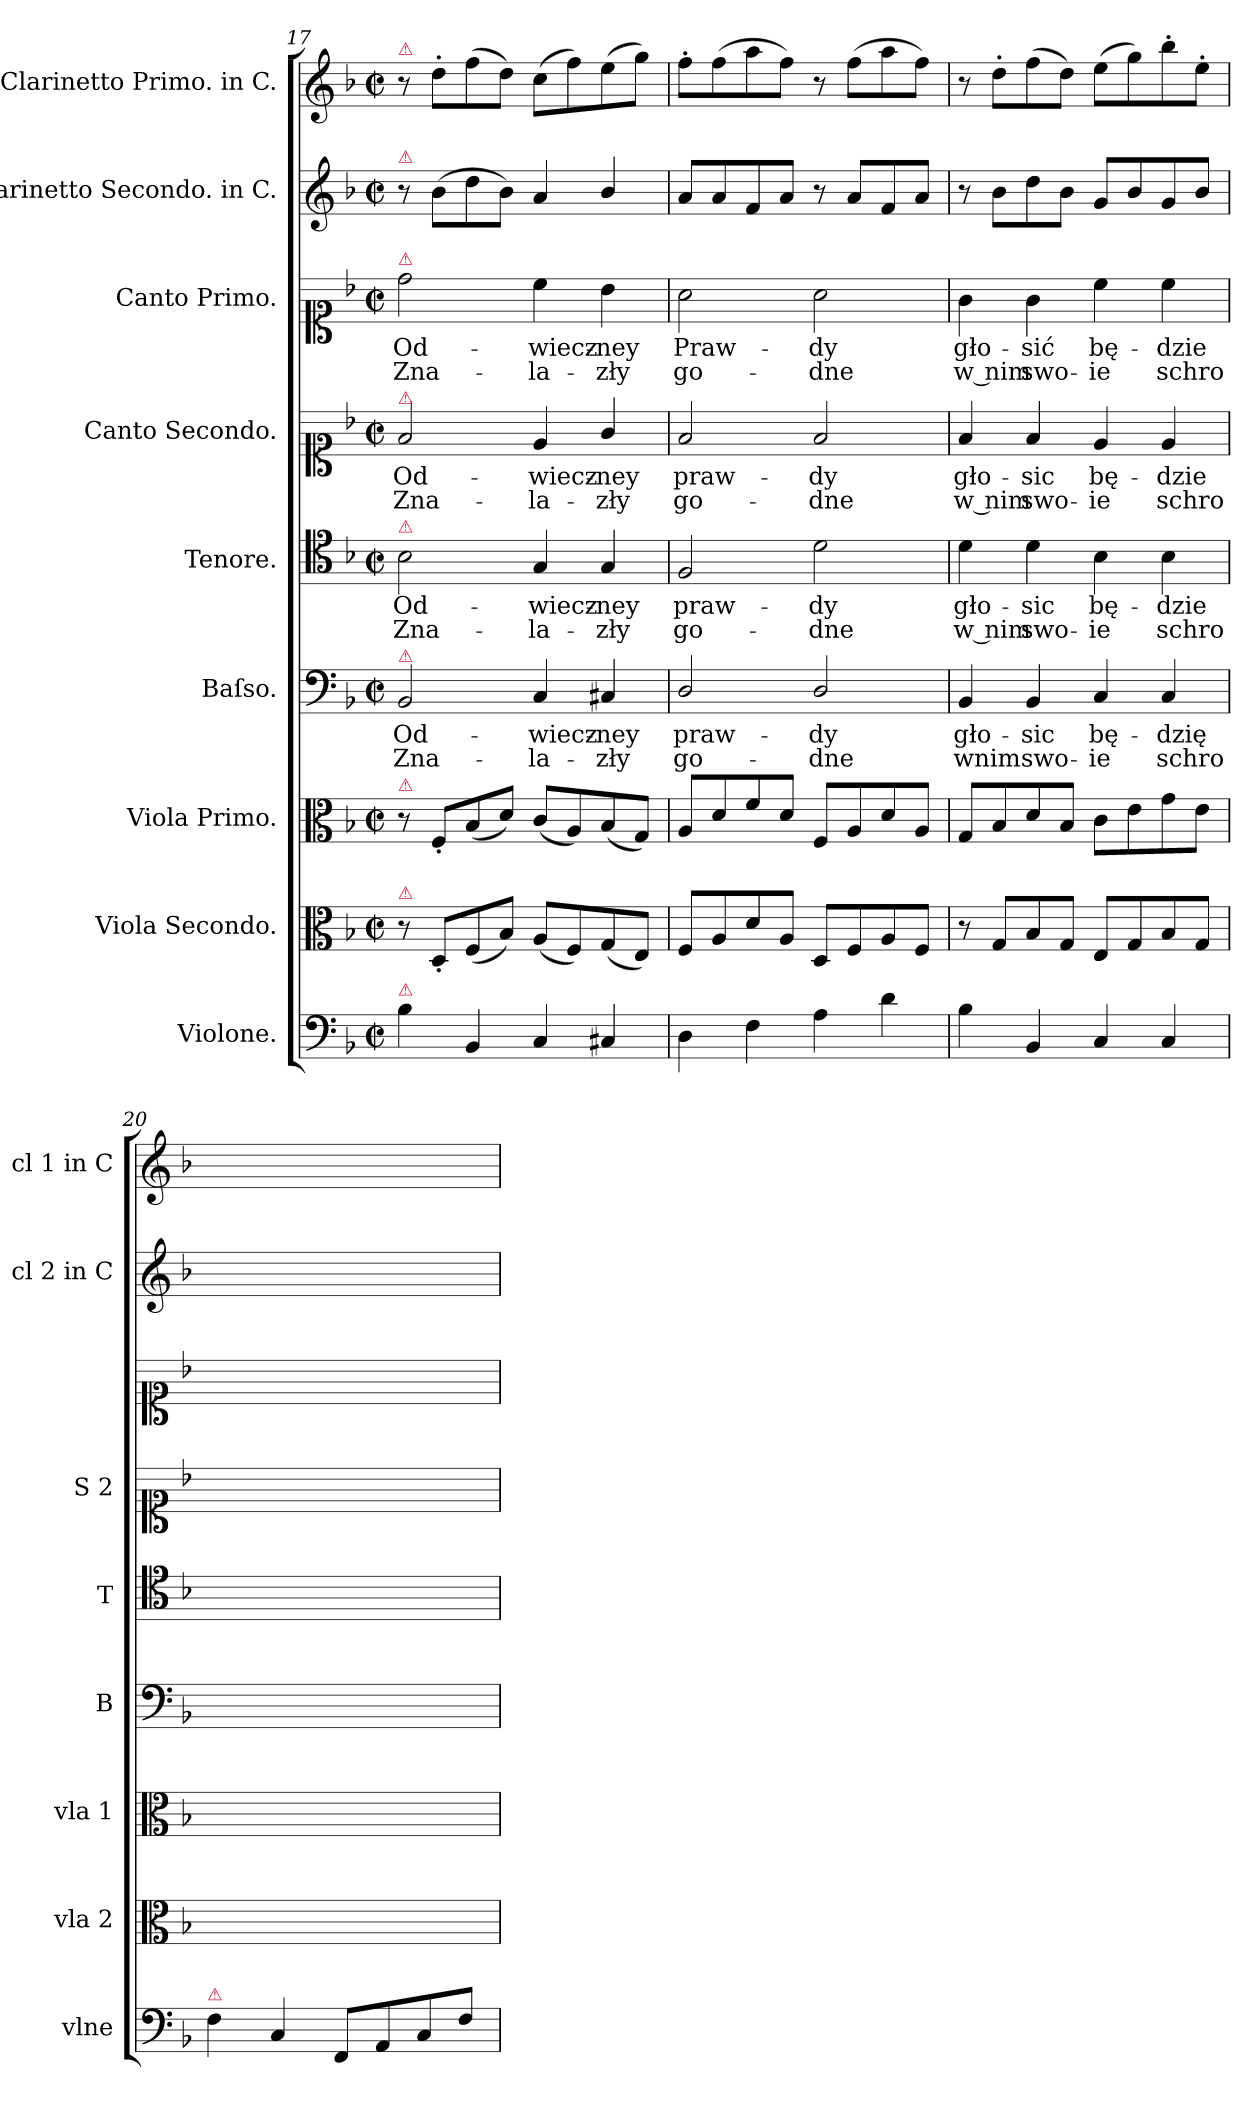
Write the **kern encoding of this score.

**kern	**kern	**kern	**kern	**text	**text	**dynam	**kern	**text	**text	**dynam	**kern	**text	**text	**dynam	**kern	**text	**text	**dynam	**kern	**kern
*part9	*part8	*part7	*part6	*part6	*part6	*part6	*part5	*part5	*part5	*part5	*part4	*part4	*part4	*part4	*part3	*part3	*part3	*part3	*part2	*part1
*staff9	*staff8	*staff7	*staff6	*staff6	*staff6	*staff6	*staff5	*staff5	*staff5	*staff5	*staff4	*staff4	*staff4	*staff4	*staff3	*staff3	*staff3	*staff3	*staff2	*staff1
*I"Violone.	*I"Viola Secondo.	*I"Viola Primo.	*I"Baſso.	*	*	*	*I"Tenore.	*	*	*	*I"Canto Secondo.	*	*	*	*I"Canto Primo.	*	*	*	*I"Clarinetto Secondo. in C.	*I"Clarinetto Primo. in C.
*I'vlne	*I'vla 2	*I'vla 1	*I'B	*	*	*	*I'T	*	*	*	*I'S 2	*	*	*	*	*	*	*	*I'cl 2 in C	*I'cl 1 in C
*clefF4	*clefC3	*clefC3	*clefF4	*	*	*	*clefC4	*	*	*	*clefC1	*	*	*	*clefC1	*	*	*	*clefG2	*clefG2
*k[b-]	*k[b-]	*k[b-]	*k[b-]	*	*	*	*k[b-]	*	*	*	*k[b-]	*	*	*	*k[b-]	*	*	*	*k[b-]	*k[b-]
*F:	*F:	*F:	*F:	*	*	*	*F:	*	*	*	*F:	*	*	*	*F:	*	*	*	*F:	*F:
*M2/2	*M2/2	*M2/2	*M2/2	*	*	*	*M2/2	*	*	*	*M2/2	*	*	*	*M2/2	*	*	*	*M2/2	*M2/2
*met(c|)	*met(c|)	*met(c|)	*met(c|)	*	*	*	*met(c|)	*	*	*	*met(c|)	*	*	*	*met(c|)	*	*	*	*met(c|)	*met(c|)
=17	=17	=17	=17	=17	=17	=17	=17	=17	=17	=17	=17	=17	=17	=17	=17	=17	=17	=17	=17	=17
!	!	!	!	!	!	!	!	!	!	!	!	!	!	!	!	!	!	!	!	!LO:TX:a:color=crimson:t=⚠
!	!	!	!	!	!	!	!	!	!	!	!	!	!	!	!	!	!	!	!LO:TX:a:color=crimson:t=⚠	!
!	!	!	!	!	!	!	!	!	!	!	!	!	!	!	!LO:TX:a:color=crimson:t=⚠	!	!	!	!	!
!	!	!	!	!	!	!	!	!	!	!	!LO:TX:a:color=crimson:t=⚠	!	!	!	!	!	!	!	!	!
!	!	!	!	!	!	!	!LO:TX:a:color=crimson:t=⚠	!	!	!	!	!	!	!	!	!	!	!	!	!
!	!	!	!LO:TX:a:color=crimson:t=⚠	!	!	!	!	!	!	!	!	!	!	!	!	!	!	!	!	!
!	!	!LO:TX:a:color=crimson:t=⚠	!	!	!	!	!	!	!	!	!	!	!	!	!	!	!	!	!	!
!	!LO:TX:a:color=crimson:t=⚠	!	!	!	!	!	!	!	!	!	!	!	!	!	!	!	!	!	!	!
!LO:TX:a:color=crimson:t=⚠	!	!	!	!	!	!	!	!	!	!	!	!	!	!	!	!	!	!	!	!
!	!	!	!	!	!	!LO:DY:a	!	!	!	!LO:DY:a	!	!	!	!LO:DY:a	!	!	!	!LO:DY:a	!	!
4B-\	8r	8r	2BB-/	Od-	Zna-	for.	2B-\	Od-	Zna-	for.	2f/	Od-	Zna-	for	2dd\	Od-	Zna-	for.	8r	8r
.	8D'/L	8F'/L	.	.	.	.	.	.	.	.	.	.	.	.	.	.	.	.	(>8b-\L	8dd'\L
4BB-/	(<8F/	(<8B-/	.	.	.	.	.	.	.	.	.	.	.	.	.	.	.	.	8dd\	(>8ff\
.	8B-/J)	8d/J)	.	.	.	.	.	.	.	.	.	.	.	.	.	.	.	.	8b-\J)	8dd\J)
4C/	(<8A/L	(<8c/L	4C/	-wiecz-	-la-	.	4G/	-wiecz-	-la-	.	4e/	-wiecz-	-la-	.	4cc\	-wiecz-	-la-	.	4a/	(>8cc\L
.	8F/)	8A/)	.	.	.	.	.	.	.	.	.	.	.	.	.	.	.	.	.	8ff\)
4C#X/	(<8G/	(<8B-/	4C#X/	-ney	-zły	.	4G/	-ney	-zły	.	4g/	-ney	-zły	.	4b-\	-ney	-zły	.	4b-/	(>8ee\
.	8E/J)	8G/J)	.	.	.	.	.	.	.	.	.	.	.	.	.	.	.	.	.	8gg\J)
=18	=18	=18	=18	=18	=18	=18	=18	=18	=18	=18	=18	=18	=18	=18	=18	=18	=18	=18	=18	=18
4D\	8F/L	8A/L	2D/	praw-	go-	.	2F/	praw-	go-	.	2f/	praw-	go-	.	2a\	Praw-	go-	.	8a/L	8ff'\L
.	8A/	8d/	.	.	.	.	.	.	.	.	.	.	.	.	.	.	.	.	8a/	(>8ff\
4F\	8d/	8f/	.	.	.	.	.	.	.	.	.	.	.	.	.	.	.	.	8f/	8aa\
.	8A/J	8d/J	.	.	.	.	.	.	.	.	.	.	.	.	.	.	.	.	8a/J	8ff\J)
4A\	8D/L	8F/L	2D/	-dy	-dne	.	2d\	-dy	-dne	.	2f/	-dy	-dne	.	2a\	-dy	-dne	.	8r	8r
.	8F/	8A/	.	.	.	.	.	.	.	.	.	.	.	.	.	.	.	.	8a/L	(>8ff\L
4d\	8A/	8d/	.	.	.	.	.	.	.	.	.	.	.	.	.	.	.	.	8f/	8aa\
.	8F/J	8A/J	.	.	.	.	.	.	.	.	.	.	.	.	.	.	.	.	8a/J	8ff\J)
=19	=19	=19	=19	=19	=19	=19	=19	=19	=19	=19	=19	=19	=19	=19	=19	=19	=19	=19	=19	=19
4B-\	8r	8G/L	4BB-/	gło-	wnim	.	4d\	gło-	w nim	.	4f/	gło-	w nim	.	4g\	gło-	w nim	.	8r	8r
.	8G/L	8B-/	.	.	.	.	.	.	.	.	.	.	.	.	.	.	.	.	8b-\L	8dd'\L
4BB-/	8B-/	8d/	4BB-/	-sic	swo-	.	4d\	-sic	swo-	.	4f/	-sic	swo-	.	4g\	-sić	swo-	.	8dd\	(>8ff\
.	8G/J	8B-/J	.	.	.	.	.	.	.	.	.	.	.	.	.	.	.	.	8b-\J	8dd\J)
4C/	8E/L	8c\L	4C/	bę-	-ie	.	4B-\	bę-	-ie	.	4e/	bę-	-ie	.	4cc\	bę-	-ie	.	8g/L	(>8ee\L
.	8G/	8e\	.	.	.	.	.	.	.	.	.	.	.	.	.	.	.	.	8b-/	8gg\)
4C/	8B-/	8g\	4C/	-dzię	schro-	.	4B-\	-dzie	schro-	.	4e/	-dzie	schro-	.	4cc\	-dzie	schro-	.	8g/	8bb-'\
.	8G/J	8e\J	.	.	.	.	.	.	.	.	.	.	.	.	.	.	.	.	8b-/J	8ee'\J
=20	=20	=20	=20	=20	=20	=20	=20	=20	=20	=20	=20	=20	=20	=20	=20	=20	=20	=20	=20	=20
!LO:TX:a:color=crimson:t=⚠	!	!	!	!	!	!	!	!	!	!	!	!	!	!	!	!	!	!	!	!
4F\	1ryy	1ryy	1ryy	.	.	.	1ryy	.	.	.	1ryy	.	.	.	1ryy	.	.	.	1ryy	1ryy
4C/	.	.	.	.	.	.	.	.	.	.	.	.	.	.	.	.	.	.	.	.
8FF/L	.	.	.	.	.	.	.	.	.	.	.	.	.	.	.	.	.	.	.	.
8AA/	.	.	.	.	.	.	.	.	.	.	.	.	.	.	.	.	.	.	.	.
8C/	.	.	.	.	.	.	.	.	.	.	.	.	.	.	.	.	.	.	.	.
8F/J	.	.	.	.	.	.	.	.	.	.	.	.	.	.	.	.	.	.	.	.
=	=	=	=	=	=	=	=	=	=	=	=	=	=	=	=	=	=	=	=	=
*-	*-	*-	*-	*-	*-	*-	*-	*-	*-	*-	*-	*-	*-	*-	*-	*-	*-	*-	*-	*-
